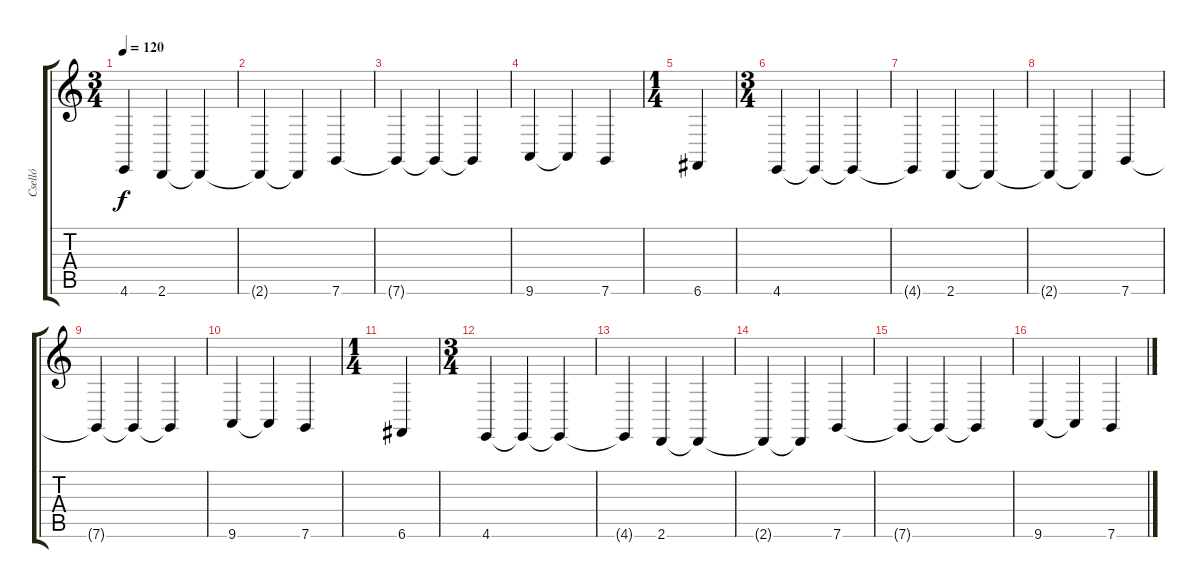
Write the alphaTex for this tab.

\track ("Cselló" "Cselló") {instrument cello}
\staff {score tabs}
\tuning (C4 G3 Eb3 Bb2 F2 C2) {hide}
\ts (3 4)
\tempo 120
\clef g2
\ks c
4.6{t}.4{dy f} 2.6.4 2.6{t}.4 |
2.6{t}.4 2.6{t}.4 7.6.4 |
7.6{t}.4 7.6{t}.4 7.6{t}.4 |
9.6.4 9.6{t}.4 7.6.4 |
\ts (1 4)
6.6.4 |
\ts (3 4)
4.6.4 4.6{t}.4 4.6{t}.4 |
4.6{t}.4 2.6.4 2.6{t}.4 |
2.6{t}.4 2.6{t}.4 7.6.4 |
7.6{t}.4 7.6{t}.4 7.6{t}.4 |
9.6.4 9.6{t}.4 7.6.4 |
\ts (1 4)
6.6.4 |
\ts (3 4)
4.6.4 4.6{t}.4 4.6{t}.4 |
4.6{t}.4 2.6.4 2.6{t}.4 |
2.6{t}.4 2.6{t}.4 7.6.4 |
7.6{t}.4 7.6{t}.4 7.6{t}.4 |
9.6.4 9.6{t}.4 7.6.4
